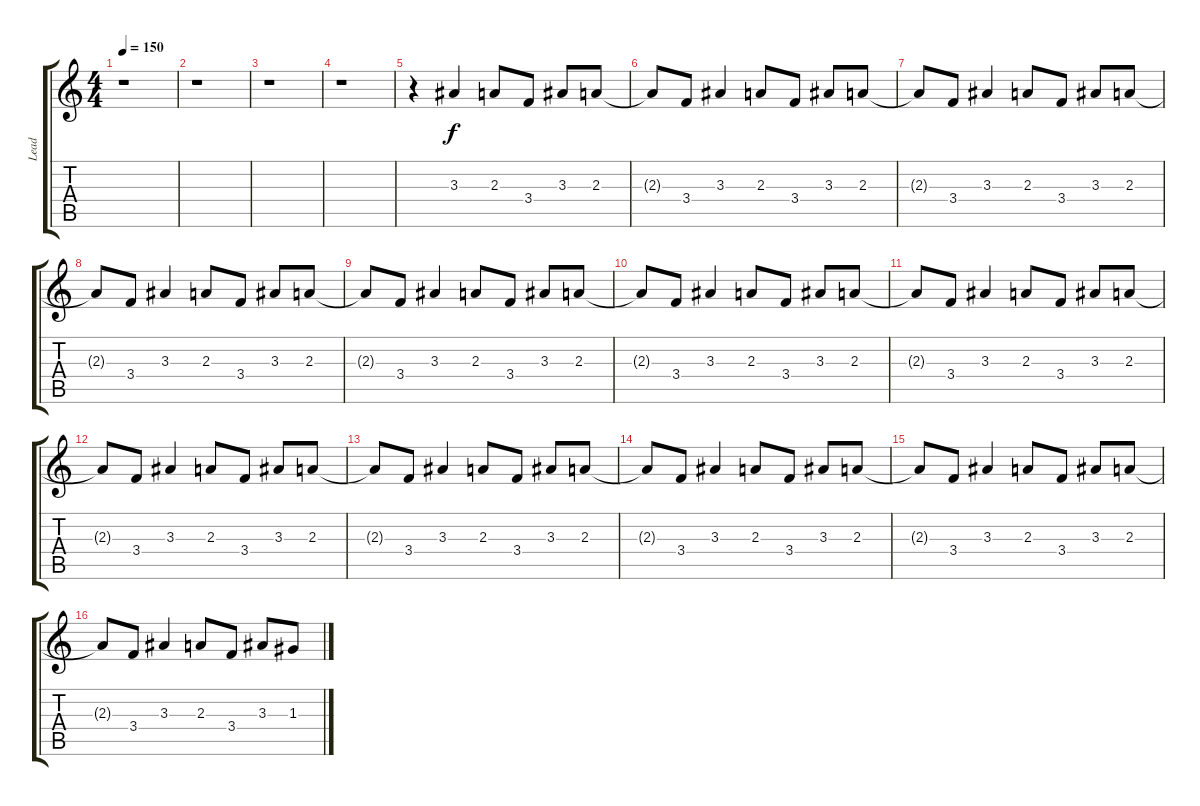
\track ("Lead" "Lead") {instrument distortionguitar}
\staff {score tabs}
\tuning (E4 B3 G3 D3 A2 E2) {hide}
\ts (4 4)
\tempo 150
\clef g2
\ks c
r.1{dy f instrument distortionguitar} |
r.1 |
r.1 |
r.1 |
r.4 3.3.4 2.3.8 3.4.8 3.3.8 2.3.8 |
2.3{t}.8 3.4.8 3.3.4 2.3.8 3.4.8 3.3.8 2.3.8 |
2.3{t}.8 3.4.8 3.3.4 2.3.8 3.4.8 3.3.8 2.3.8 |
2.3{t}.8 3.4.8 3.3.4 2.3.8 3.4.8 3.3.8 2.3.8 |
2.3{t}.8 3.4.8 3.3.4 2.3.8 3.4.8 3.3.8 2.3.8 |
2.3{t}.8 3.4.8 3.3.4 2.3.8 3.4.8 3.3.8 2.3.8 |
2.3{t}.8 3.4.8 3.3.4 2.3.8 3.4.8 3.3.8 2.3.8 |
2.3{t}.8 3.4.8 3.3.4 2.3.8 3.4.8 3.3.8 2.3.8 |
2.3{t}.8 3.4.8 3.3.4 2.3.8 3.4.8 3.3.8 2.3.8 |
2.3{t}.8 3.4.8 3.3.4 2.3.8 3.4.8 3.3.8 2.3.8 |
2.3{t}.8 3.4.8 3.3.4 2.3.8 3.4.8 3.3.8 2.3.8 |
2.3{t}.8 3.4.8 3.3.4 2.3.8 3.4.8 3.3.8 1.3.8
